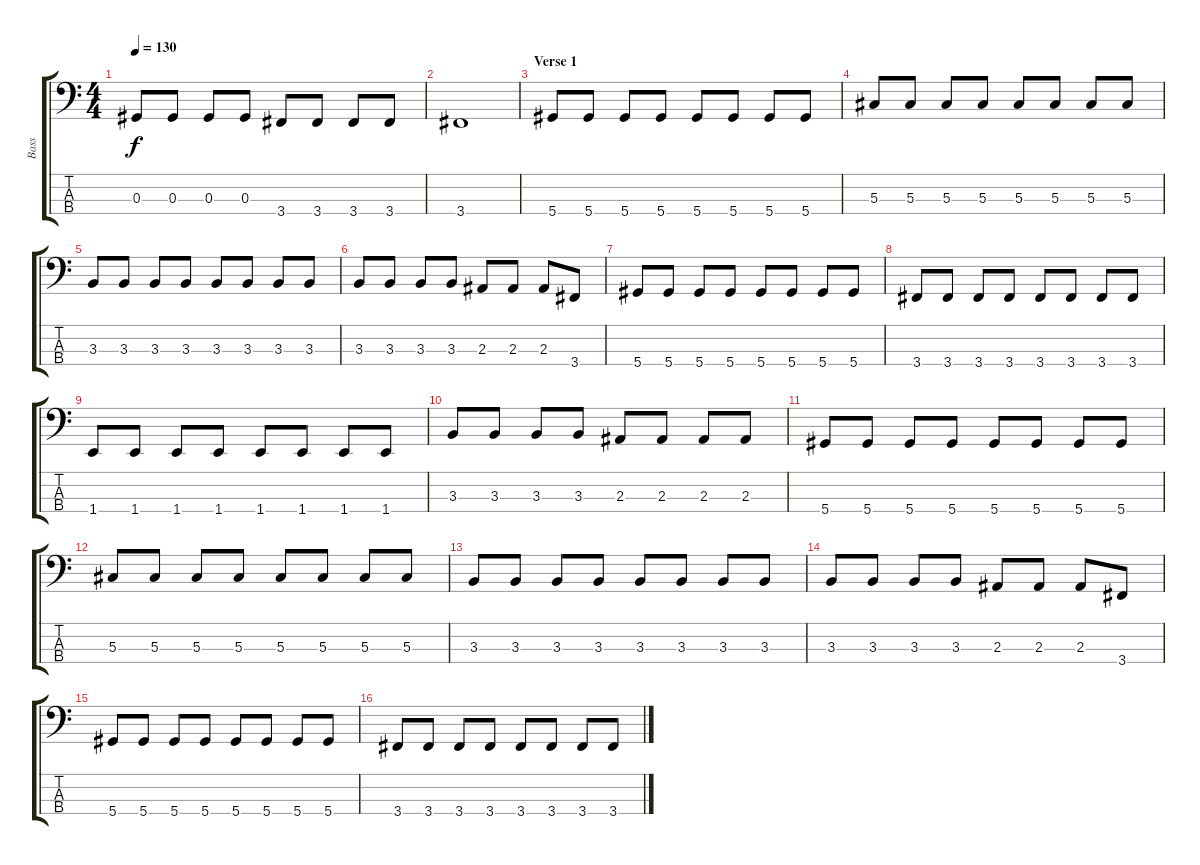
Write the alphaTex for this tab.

\track ("Bass" "Bass") {instrument electricbassfinger}
\staff {score tabs}
\tuning (Gb2 Db2 Ab1 Eb1) {hide}
\ts (4 4)
\tempo 130
\clef f4
\ks c
0.3.8{dy f} 0.3.8 0.3.8 0.3.8 3.4.8 3.4.8 3.4.8 3.4.8 |
3.4.1 |
\section ("" "Verse 1")
5.4.8 5.4.8 5.4.8 5.4.8 5.4.8 5.4.8 5.4.8 5.4.8 |
5.3.8 5.3.8 5.3.8 5.3.8 5.3.8 5.3.8 5.3.8 5.3.8 |
3.3.8 3.3.8 3.3.8 3.3.8 3.3.8 3.3.8 3.3.8 3.3.8 |
3.3.8 3.3.8 3.3.8 3.3.8 2.3.8 2.3.8 2.3.8 3.4.8 |
5.4.8 5.4.8 5.4.8 5.4.8 5.4.8 5.4.8 5.4.8 5.4.8 |
3.4.8 3.4.8 3.4.8 3.4.8 3.4.8 3.4.8 3.4.8 3.4.8 |
1.4.8 1.4.8 1.4.8 1.4.8 1.4.8 1.4.8 1.4.8 1.4.8 |
3.3.8 3.3.8 3.3.8 3.3.8 2.3.8 2.3.8 2.3.8 2.3.8 |
5.4.8 5.4.8 5.4.8 5.4.8 5.4.8 5.4.8 5.4.8 5.4.8 |
5.3.8 5.3.8 5.3.8 5.3.8 5.3.8 5.3.8 5.3.8 5.3.8 |
3.3.8 3.3.8 3.3.8 3.3.8 3.3.8 3.3.8 3.3.8 3.3.8 |
3.3.8 3.3.8 3.3.8 3.3.8 2.3.8 2.3.8 2.3.8 3.4.8 |
5.4.8 5.4.8 5.4.8 5.4.8 5.4.8 5.4.8 5.4.8 5.4.8 |
3.4.8 3.4.8 3.4.8 3.4.8 3.4.8 3.4.8 3.4.8 3.4.8
